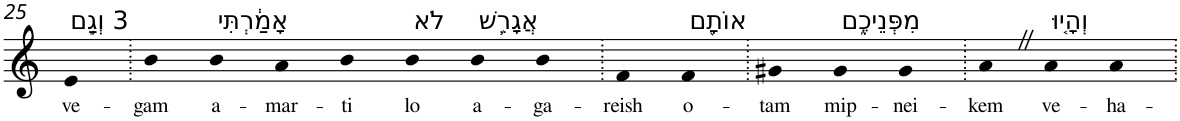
**kern	**text
*part1	*part1
*staff1	*staff1
*I"Piano	*
*I'Pno	*
!!LO:PB:g=z
*clefG2	*
*k[]	*
=25	=25
!LO:TX:a:t=3 וְגַ֣ם	!
!	!LO:LY:b
4e	ve-
=26.	=26.
!	!LO:LY:b
4b	-gam
!LO:TX:a:t=אָמַ֔רְתִּי	!
!	!LO:LY:b
4b	a-
!	!LO:LY:b
4a	-mar-
!	!LO:LY:b
4b	-ti
!LO:TX:a:t=לֹא	!
!	!LO:LY:b
4b	lo
!LO:TX:a:t=אֲגָרֵ֥שׁ	!
!	!LO:LY:b
4b	a-
!	!LO:LY:b
4b	-ga-
=27.	=27.
!	!LO:LY:b
4f	-reish
!LO:TX:a:t=אוֹתָ֖ם	!
!	!LO:LY:b
4f	o-
=28.	=28.
!	!LO:LY:b
4g#X	-tam
!LO:TX:a:t=מִפְּנֵיכֶ֑ם	!
!	!LO:LY:b
4g#	mip-
!	!LO:LY:b
4g#	-nei-
=29.	=29.
!	!LO:LY:b
4aZ	-kem
!LO:TX:a:t=וְהָי֤וּ	!
!	!LO:LY:b
4a	ve-
!	!LO:LY:b
4a	-ha-
=.	=.
*-	*-
